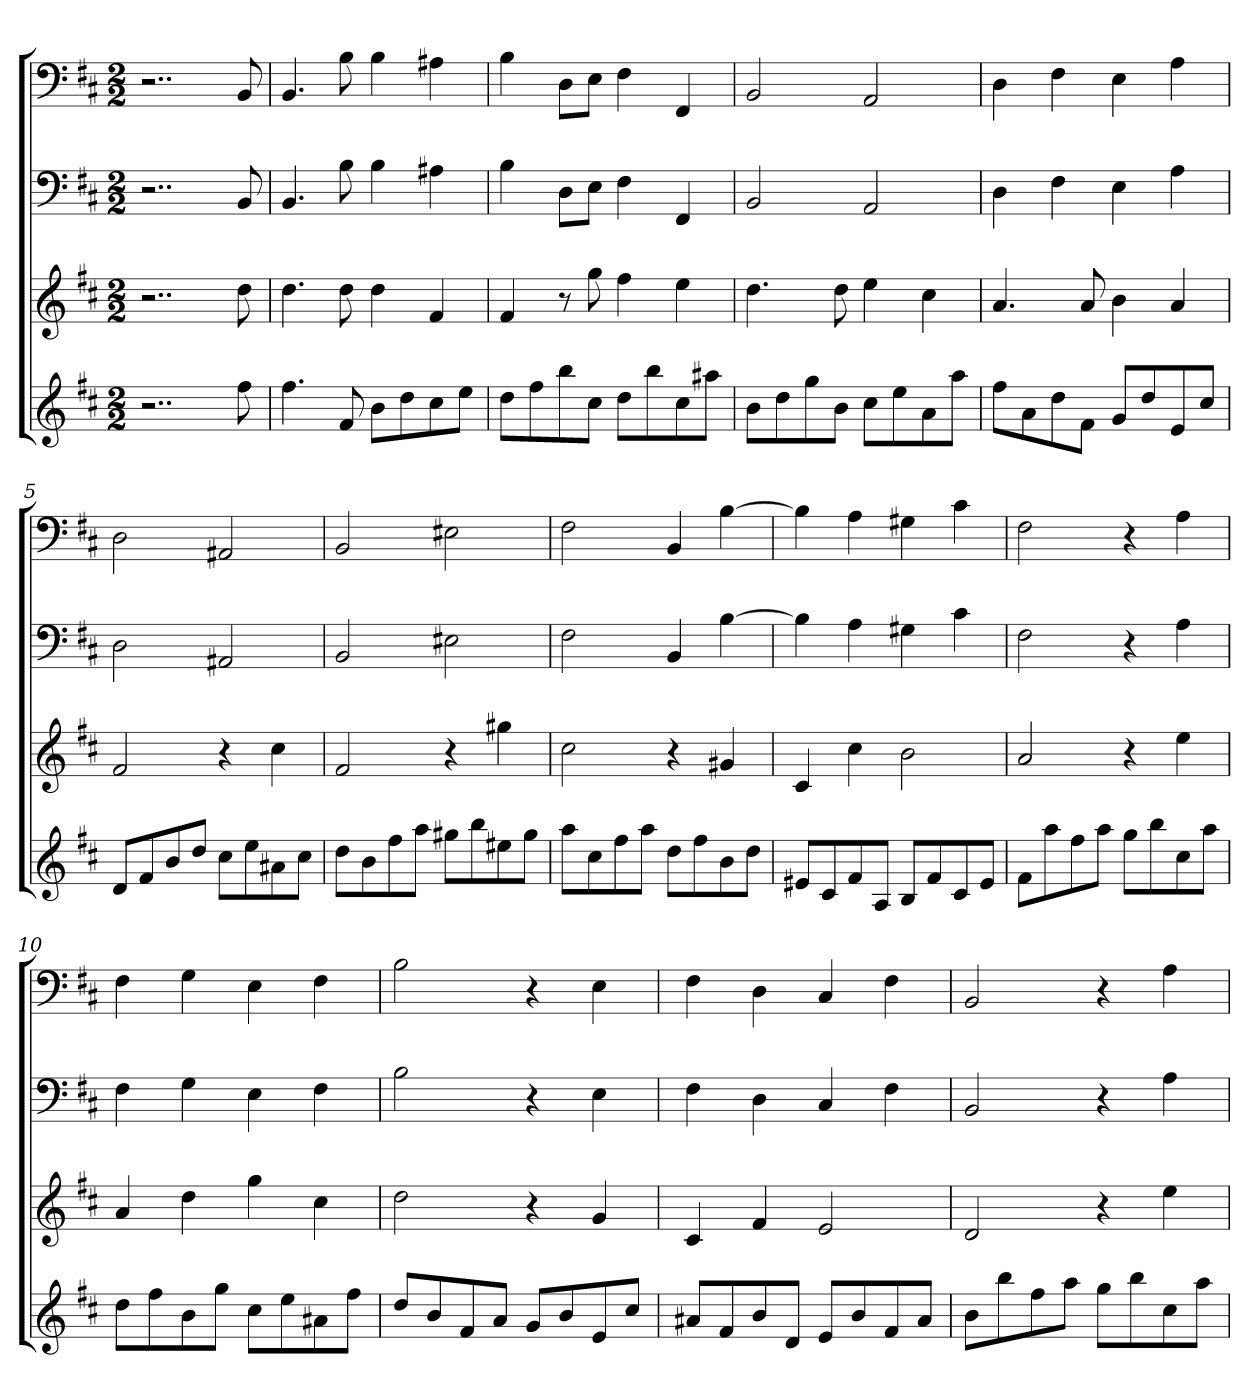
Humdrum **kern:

**kern	**kern	**kern	**kern
*part4	*part3	*part2	*part1
*staff4	*staff3	*staff2	*staff1
*k[f#c#]	*k[f#c#]	*k[f#c#]	*k[f#c#]
*b:	*b:	*b:	*b:
*M2/2	*M2/2	*M2/2	*M2/2
=	=	=	=
2..r	2..r	2..r	2..r
8ff#	8dd	8BB	8BB
=1	=1	=1	=1
4.ff#	4.dd	4.BB	4.BB
8f#	8dd	8B	8B
8bL	4dd	4B	4B
8dd	.	.	.
8cc#	4f#	4A#X	4A#X
8eeJ	.	.	.
=2	=2	=2	=2
8ddL	4f#	4B	4B
8ff#	.	.	.
8bb	8r	8DL	8DL
8cc#J	8gg	8EJ	8EJ
8ddL	4ff#	4F#	4F#
8bb	.	.	.
8cc#	4ee	4FF#	4FF#
8aa#XJ	.	.	.
=3	=3	=3	=3
8bL	4.dd	2BB	2BB
8dd	.	.	.
8gg	.	.	.
8bJ	8dd	.	.
8cc#L	4ee	2AA	2AA
8ee	.	.	.
8a	4cc#	.	.
8aaJ	.	.	.
=4	=4	=4	=4
8ff#L	4.a	4D	4D
8a	.	.	.
8dd	.	4F#	4F#
8f#J	8a	.	.
8gL	4b	4E	4E
8dd	.	.	.
8e	4a	4A	4A
8cc#J	.	.	.
=5	=5	=5	=5
8dL	2f#	2D	2D
8f#	.	.	.
8b	.	.	.
8ddJ	.	.	.
8cc#L	4r	2AA#X	2AA#X
8ee	.	.	.
8a#X	4cc#	.	.
8cc#J	.	.	.
=6	=6	=6	=6
8ddL	2f#	2BB	2BB
8b	.	.	.
8ff#	.	.	.
8aaJ	.	.	.
8gg#XL	4r	2E#X	2E#X
8bb	.	.	.
8ee#X	4gg#X	.	.
8gg#J	.	.	.
=7	=7	=7	=7
8aaL	2cc#	2F#	2F#
8cc#	.	.	.
8ff#	.	.	.
8aaJ	.	.	.
8ddL	4r	4BB	4BB
8ff#	.	.	.
8b	4g#X	[4B	[4B
8ddJ	.	.	.
=8	=8	=8	=8
8e#XL	4c#	4B]	4B]
8c#	.	.	.
8f#	4cc#	4A	4A
8AJ	.	.	.
8BL	2b	4G#X	4G#X
8f#	.	.	.
8c#	.	4c#	4c#
8e#J	.	.	.
=9	=9	=9	=9
8f#L	2a	2F#	2F#
8aa	.	.	.
8ff#	.	.	.
8aaJ	.	.	.
8ggL	4r	4r	4r
8bb	.	.	.
8cc#	4ee	4A	4A
8aaJ	.	.	.
=10	=10	=10	=10
8ddL	4a	4F#	4F#
8ff#	.	.	.
8b	4dd	4G	4G
8ggJ	.	.	.
8cc#L	4gg	4E	4E
8ee	.	.	.
8a#X	4cc#	4F#	4F#
8ff#J	.	.	.
=11	=11	=11	=11
8ddL	2dd	2B	2B
8b	.	.	.
8f#	.	.	.
8aJ	.	.	.
8gL	4r	4r	4r
8b	.	.	.
8e	4g	4E	4E
8cc#J	.	.	.
=12	=12	=12	=12
8a#XL	4c#	4F#	4F#
8f#	.	.	.
8b	4f#	4D	4D
8dJ	.	.	.
8eL	2e	4C#	4C#
8b	.	.	.
8f#	.	4F#	4F#
8a#J	.	.	.
=13	=13	=13	=13
8bL	2d	2BB	2BB
8bb	.	.	.
8ff#	.	.	.
8aaJ	.	.	.
8ggL	4r	4r	4r
8bb	.	.	.
8cc#	4ee	4A	4A
8aaJ	.	.	.
=	=	=	=
*-	*-	*-	*-
